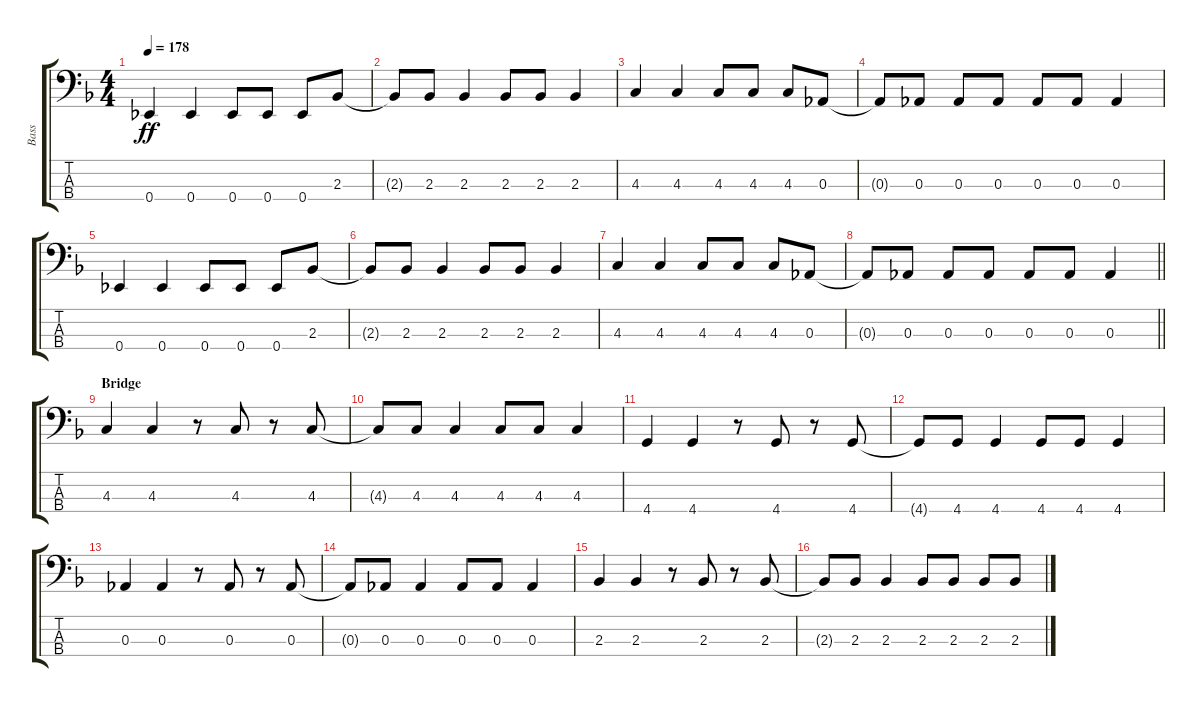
\track ("Bass" "Bass") {instrument electricbassfinger}
\staff {score tabs}
\tuning (Gb2 Db2 Ab1 Eb1) {hide}
\ts (4 4)
\tempo 178
\clef f4
\ks f
0.4.4{dy ff} 0.4.4 0.4.8 0.4.8 0.4.8 2.3.8 |
2.3{t}.8 2.3.8 2.3.4 2.3.8 2.3.8 2.3.4 |
4.3.4 4.3.4 4.3.8 4.3.8 4.3.8 0.3.8 |
0.3{t}.8 0.3.8 0.3.8 0.3.8 0.3.8 0.3.8 0.3.4 |
0.4.4 0.4.4 0.4.8 0.4.8 0.4.8 2.3.8 |
2.3{t}.8 2.3.8 2.3.4 2.3.8 2.3.8 2.3.4 |
4.3.4 4.3.4 4.3.8 4.3.8 4.3.8 0.3.8 |
\barLineRight lightlight
0.3{t}.8 0.3.8 0.3.8 0.3.8 0.3.8 0.3.8 0.3.4 |
\section ("" "Bridge")
4.3.4 4.3.4 r.8 4.3.8 r.8 4.3.8 |
4.3{t}.8 4.3.8 4.3.4 4.3.8 4.3.8 4.3.4 |
4.4.4 4.4.4 r.8 4.4.8 r.8 4.4.8 |
4.4{t}.8 4.4.8 4.4.4 4.4.8 4.4.8 4.4.4 |
0.3.4 0.3.4 r.8 0.3.8 r.8 0.3.8 |
0.3{t}.8 0.3.8 0.3.4 0.3.8 0.3.8 0.3.4 |
2.3.4 2.3.4 r.8 2.3.8 r.8 2.3.8 |
2.3{t}.8 2.3.8 2.3.4 2.3.8 2.3.8 2.3.8 2.3.8
